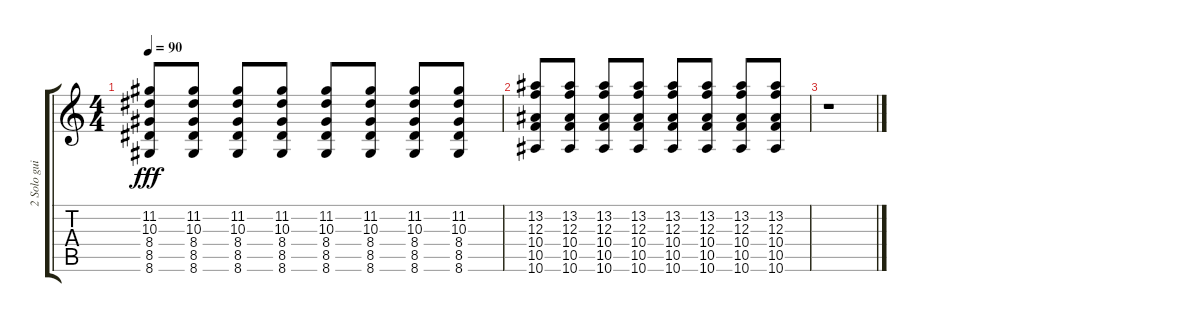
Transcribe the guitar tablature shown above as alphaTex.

\track ("2 Solo guitars" "2 Solo gui") {instrument overdrivenguitar}
\staff {score tabs}
\tuning (D4 A3 F3 C3 G2 C2) {hide}
\ts (4 4)
\tempo 90
\clef g2
\ks c
(11.2 10.3 8.4 8.5 8.6).8{dy fff} (11.2 10.3 8.4 8.5 8.6).8 (11.2 10.3 8.4 8.5 8.6).8 (11.2 10.3 8.4 8.5 8.6).8 (11.2 10.3 8.4 8.5 8.6).8 (11.2 10.3 8.4 8.5 8.6).8 (11.2 10.3 8.4 8.5 8.6).8 (11.2 10.3 8.4 8.5 8.6).8 |
(13.2 12.3 10.4 10.5 10.6).8 (13.2 12.3 10.4 10.5 10.6).8 (13.2 12.3 10.4 10.5 10.6).8 (13.2 12.3 10.4 10.5 10.6).8 (13.2 12.3 10.4 10.5 10.6).8 (13.2 12.3 10.4 10.5 10.6).8 (13.2 12.3 10.4 10.5 10.6).8 (13.2 12.3 10.4 10.5 10.6).8 |
r.1
